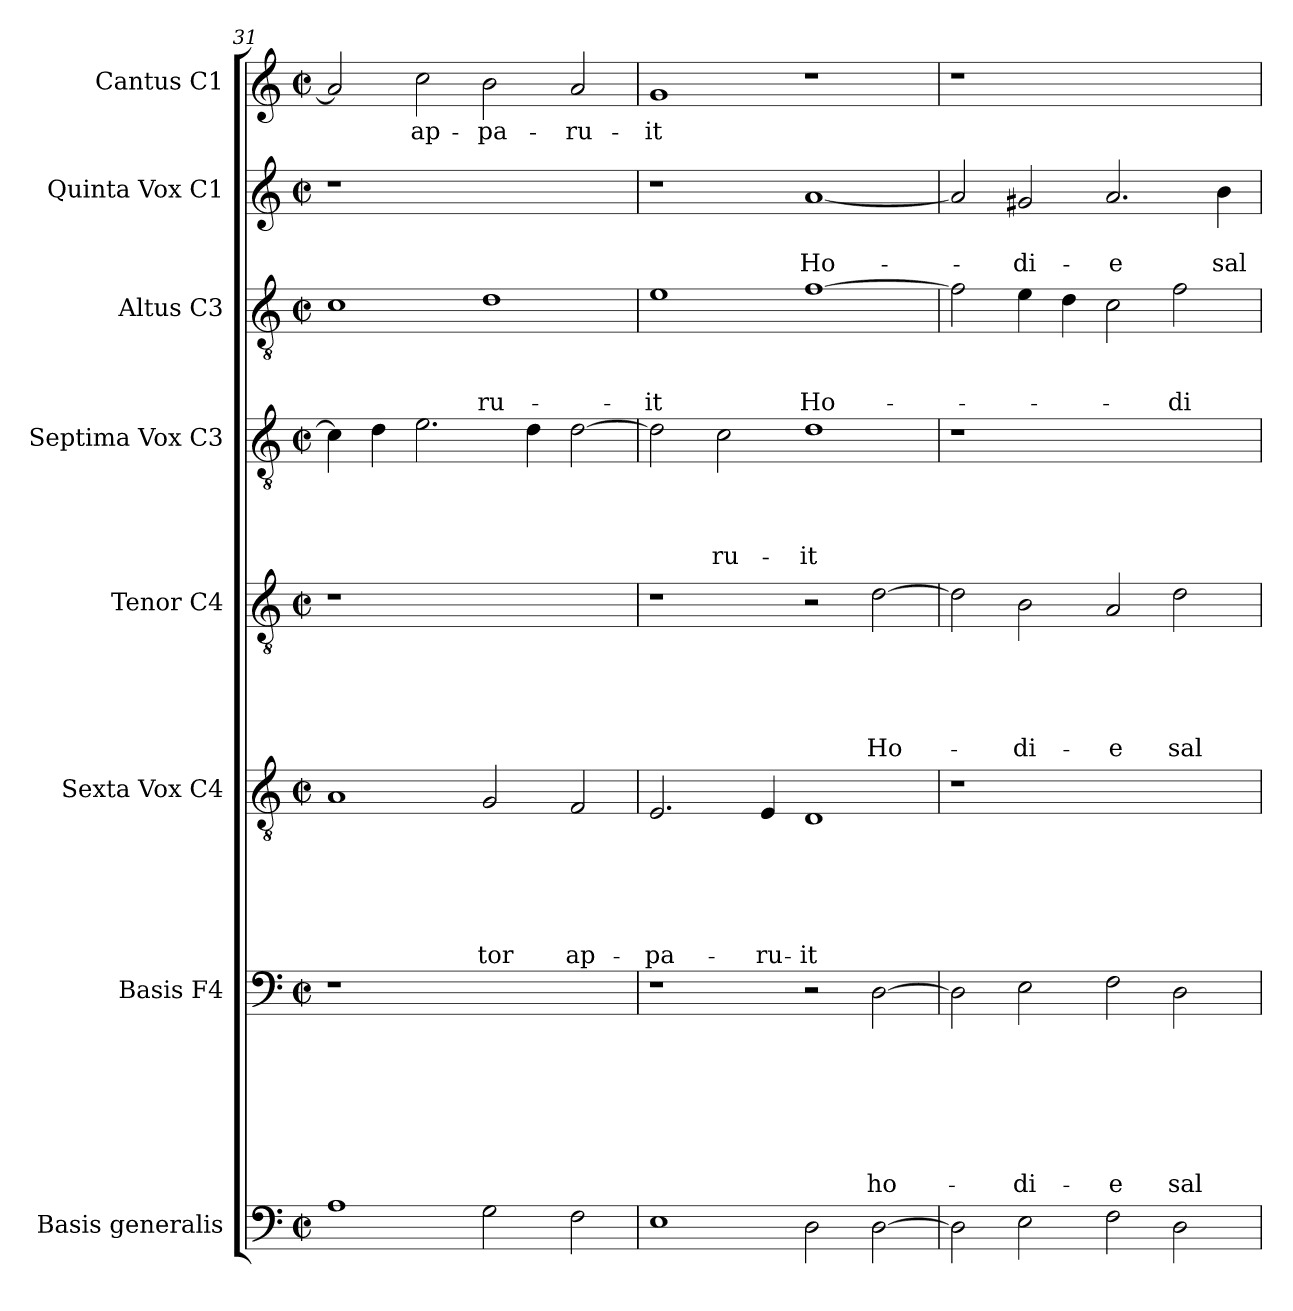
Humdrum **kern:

**kern	**kern	**text	**text	**text	**text	**text	**text	**text	**kern	**text	**text	**text	**text	**text	**text	**kern	**text	**text	**text	**text	**text	**kern	**text	**text	**text	**text	**kern	**text	**text	**text	**kern	**text	**text	**kern	**text
*part8	*part7	*part7	*part7	*part7	*part7	*part7	*part7	*part7	*part6	*part6	*part6	*part6	*part6	*part6	*part6	*part5	*part5	*part5	*part5	*part5	*part5	*part4	*part4	*part4	*part4	*part4	*part3	*part3	*part3	*part3	*part2	*part2	*part2	*part1	*part1
*staff8	*staff7	*staff7	*staff7	*staff7	*staff7	*staff7	*staff7	*staff7	*staff6	*staff6	*staff6	*staff6	*staff6	*staff6	*staff6	*staff5	*staff5	*staff5	*staff5	*staff5	*staff5	*staff4	*staff4	*staff4	*staff4	*staff4	*staff3	*staff3	*staff3	*staff3	*staff2	*staff2	*staff2	*staff1	*staff1
*I"Basis generalis	*I"Basis F4	*	*	*	*	*	*	*	*I"Sexta Vox C4	*	*	*	*	*	*	*I"Tenor C4	*	*	*	*	*	*I"Septima Vox C3	*	*	*	*	*I"Altus C3	*	*	*	*I"Quinta Vox C1	*	*	*I"Cantus C1	*
*	*I'B	*	*	*	*	*	*	*	*	*	*	*	*	*	*	*I'T	*	*	*	*	*	*	*	*	*	*	*I'A	*	*	*	*	*	*	*I'C	*
*clefF4	*clefF4	*	*	*	*	*	*	*	*clefGv2	*	*	*	*	*	*	*clefGv2	*	*	*	*	*	*clefGv2	*	*	*	*	*clefGv2	*	*	*	*clefG2	*	*	*clefG2	*
*k[]	*k[]	*	*	*	*	*	*	*	*k[]	*	*	*	*	*	*	*k[]	*	*	*	*	*	*k[]	*	*	*	*	*k[]	*	*	*	*k[]	*	*	*k[]	*
*C:	*C:	*	*	*	*	*	*	*	*C:	*	*	*	*	*	*	*C:	*	*	*	*	*	*C:	*	*	*	*	*C:	*	*	*	*C:	*	*	*C:	*
*M2/2	*M2/2	*	*	*	*	*	*	*	*M2/2	*	*	*	*	*	*	*M2/2	*	*	*	*	*	*M2/2	*	*	*	*	*M2/2	*	*	*	*M2/2	*	*	*M2/2	*
*met(c|)	*met(c|)	*	*	*	*	*	*	*	*met(c|)	*	*	*	*	*	*	*met(c|)	*	*	*	*	*	*met(c|)	*	*	*	*	*met(c|)	*	*	*	*met(c|)	*	*	*met(c|)	*
=31	=31	=31	=31	=31	=31	=31	=31	=31	=31	=31	=31	=31	=31	=31	=31	=31	=31	=31	=31	=31	=31	=31	=31	=31	=31	=31	=31	=31	=31	=31	=31	=31	=31	=31	=31
1A	1r	.	.	.	.	.	.	.	1A	.	.	.	.	.	.	1r	.	.	.	.	.	4c\]	.	.	.	.	1c	.	.	.	1r	.	.	2a/]	.
.	.	.	.	.	.	.	.	.	.	.	.	.	.	.	.	.	.	.	.	.	.	4d\	.	.	.	.	.	.	.	.	.	.	.	.	.
!	!	!	!	!	!	!	!	!	!	!	!	!	!	!	!	!	!	!	!	!	!	!	!	!	!	!	!	!	!	!	!	!	!	!	!LO:LY:b
.	.	.	.	.	.	.	.	.	.	.	.	.	.	.	.	.	.	.	.	.	.	2.e\	.	.	.	.	.	.	.	.	.	.	.	2cc\	ap-
!	!	!	!	!	!	!	!	!	!	!	!	!	!	!	!LO:LY:b	!	!	!	!	!	!	!	!	!	!	!	!	!	!	!LO:LY:b	!	!	!	!	!LO:LY:b
2G\	1ryy	.	.	.	.	.	.	.	2G/	.	.	.	.	.	-tor	1ryy	.	.	.	.	.	.	.	.	.	.	1d	.	.	-ru-	1ryy	.	.	2b\	-pa-
.	.	.	.	.	.	.	.	.	.	.	.	.	.	.	.	.	.	.	.	.	.	4d\	.	.	.	.	.	.	.	.	.	.	.	.	.
!	!	!	!	!	!	!	!	!	!	!	!	!	!	!	!LO:LY:b	!	!	!	!	!	!	!	!	!	!	!	!	!	!	!	!	!	!	!	!LO:LY:b
2F\	.	.	.	.	.	.	.	.	2F/	.	.	.	.	.	ap-	.	.	.	.	.	.	[2d\	.	.	.	.	.	.	.	.	.	.	.	2a/	-ru-
!!LO:PB:g=z
=32	=32	=32	=32	=32	=32	=32	=32	=32	=32	=32	=32	=32	=32	=32	=32	=32	=32	=32	=32	=32	=32	=32	=32	=32	=32	=32	=32	=32	=32	=32	=32	=32	=32	=32	=32
!	!	!	!	!	!	!	!	!	!	!	!	!	!	!	!LO:LY:b	!	!	!	!	!	!	!	!	!	!	!	!	!	!	!LO:LY:b	!	!	!	!	!LO:LY:b
1E	1r	.	.	.	.	.	.	.	2.E/	.	.	.	.	.	-pa-	1r	.	.	.	.	.	2d\]	.	.	.	.	1e	.	.	-it	1r	.	.	1g	-it
!	!	!	!	!	!	!	!	!	!	!	!	!	!	!	!	!	!	!	!	!	!	!	!	!	!	!LO:LY:b	!	!	!	!	!	!	!	!	!
.	.	.	.	.	.	.	.	.	.	.	.	.	.	.	.	.	.	.	.	.	.	2c\	.	.	.	-ru-	.	.	.	.	.	.	.	.	.
!	!	!	!	!	!	!	!	!	!	!	!	!	!	!	!LO:LY:b	!	!	!	!	!	!	!	!	!	!	!	!	!	!	!	!	!	!	!	!
.	.	.	.	.	.	.	.	.	4E/	.	.	.	.	.	-ru-	.	.	.	.	.	.	.	.	.	.	.	.	.	.	.	.	.	.	.	.
!	!	!	!	!	!	!	!	!	!	!	!	!	!	!	!LO:LY:b	!	!	!	!	!	!	!	!	!	!	!LO:LY:b	!	!	!	!LO:LY:b	!	!	!LO:LY:b	!	!
2D\	2r	.	.	.	.	.	.	.	1D	.	.	.	.	.	-it	2r	.	.	.	.	.	1d	.	.	.	-it	[1f	.	.	Ho-	[1a	.	Ho-	1r	.
!	!	!	!	!	!	!	!	!LO:LY:b	!	!	!	!	!	!	!	!	!	!	!	!	!LO:LY:b	!	!	!	!	!	!	!	!	!	!	!	!	!	!
[2D\	[2D\	.	.	.	.	.	.	ho-	.	.	.	.	.	.	.	[2d\	.	.	.	.	Ho-	.	.	.	.	.	.	.	.	.	.	.	.	.	.
=33	=33	=33	=33	=33	=33	=33	=33	=33	=33	=33	=33	=33	=33	=33	=33	=33	=33	=33	=33	=33	=33	=33	=33	=33	=33	=33	=33	=33	=33	=33	=33	=33	=33	=33	=33
2D\]	2D\]	.	.	.	.	.	.	.	1r	.	.	.	.	.	.	2d\]	.	.	.	.	.	1r	.	.	.	.	2f\]	.	.	.	2a/]	.	.	1r	.
!	!	!	!	!	!	!	!	!LO:LY:b	!	!	!	!	!	!	!	!	!	!	!	!	!LO:LY:b	!	!	!	!	!	!	!	!	!	!	!	!LO:LY:b	!	!
2E\	2E\	.	.	.	.	.	.	-di-	.	.	.	.	.	.	.	2B\	.	.	.	.	-di-	.	.	.	.	.	4e\	.	.	.	2g#X/	.	-di-	.	.
.	.	.	.	.	.	.	.	.	.	.	.	.	.	.	.	.	.	.	.	.	.	.	.	.	.	.	4d\	.	.	.	.	.	.	.	.
!	!	!	!	!	!	!	!	!LO:LY:b	!	!	!	!	!	!	!	!	!	!	!	!	!LO:LY:b	!	!	!	!	!	!	!	!	!	!	!	!LO:LY:b	!	!
2F\	2F\	.	.	.	.	.	.	-e	1ryy	.	.	.	.	.	.	2A/	.	.	.	.	-e	1ryy	.	.	.	.	2c\	.	.	.	2.a/	.	-e	1ryy	.
!	!	!	!	!	!	!	!	!LO:LY:b	!	!	!	!	!	!	!	!	!	!	!	!	!LO:LY:b	!	!	!	!	!	!	!	!	!LO:LY:b	!	!	!	!	!
2D\	2D\	.	.	.	.	.	.	sal-	.	.	.	.	.	.	.	2d\	.	.	.	.	sal-	.	.	.	.	.	2f\	.	.	-di-	.	.	.	.	.
!	!	!	!	!	!	!	!	!	!	!	!	!	!	!	!	!	!	!	!	!	!	!	!	!	!	!	!	!	!	!	!	!	!LO:LY:b	!	!
.	.	.	.	.	.	.	.	.	.	.	.	.	.	.	.	.	.	.	.	.	.	.	.	.	.	.	.	.	.	.	4b\	.	sal-	.	.
=	=	=	=	=	=	=	=	=	=	=	=	=	=	=	=	=	=	=	=	=	=	=	=	=	=	=	=	=	=	=	=	=	=	=	=
*-	*-	*-	*-	*-	*-	*-	*-	*-	*-	*-	*-	*-	*-	*-	*-	*-	*-	*-	*-	*-	*-	*-	*-	*-	*-	*-	*-	*-	*-	*-	*-	*-	*-	*-	*-
